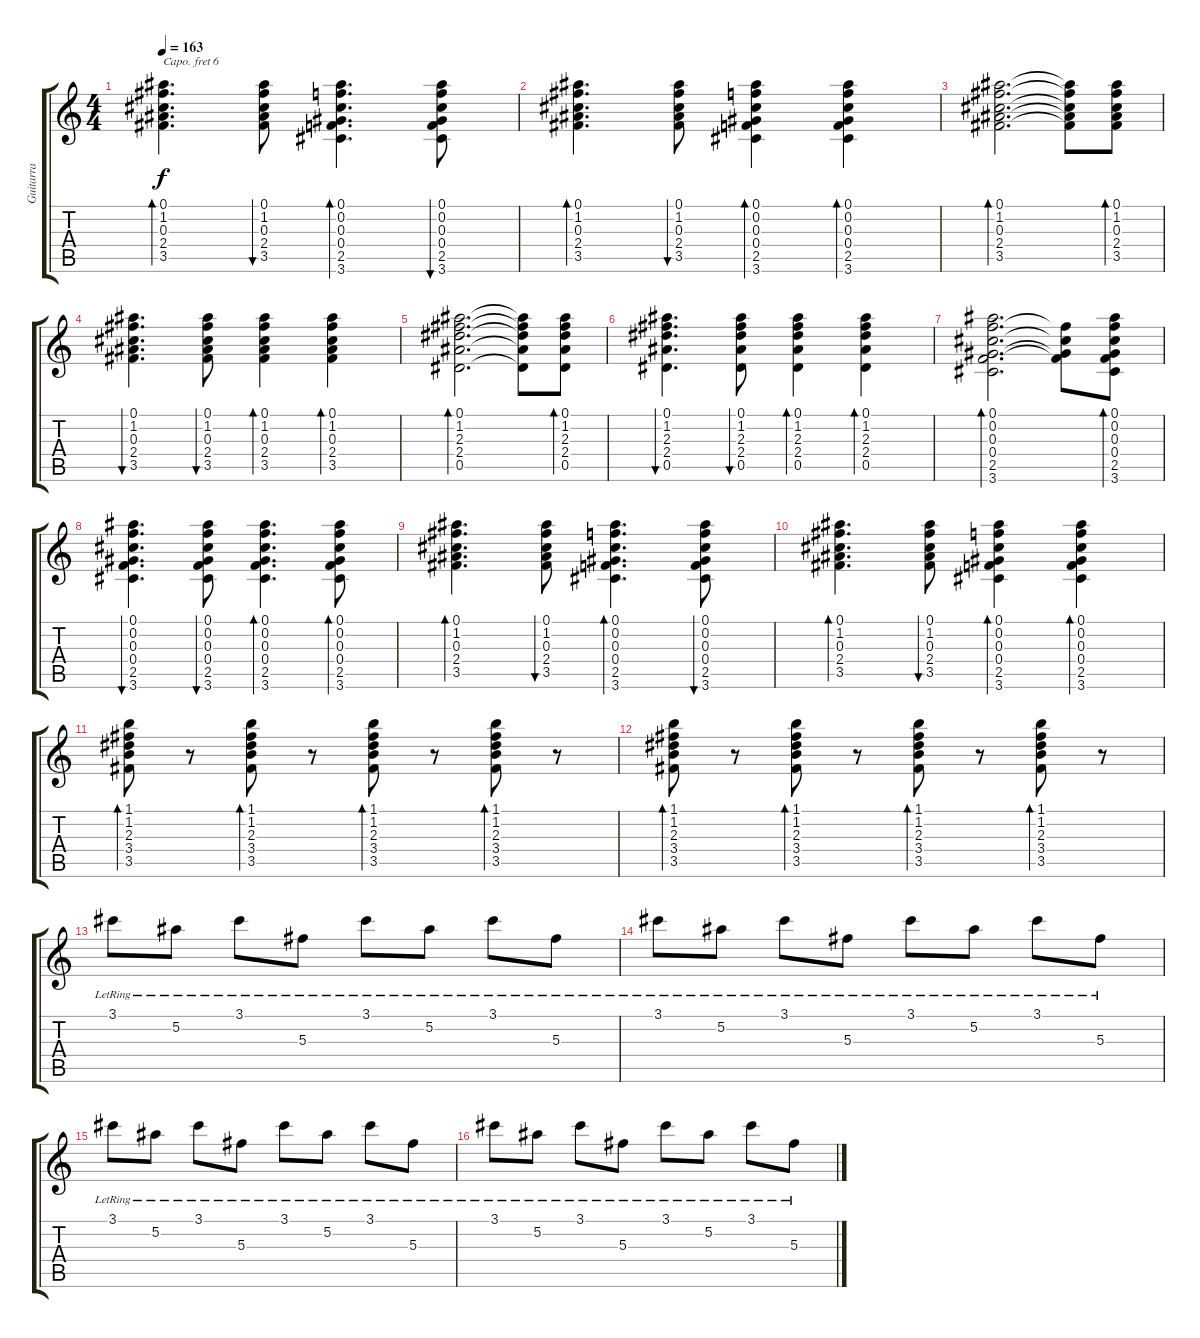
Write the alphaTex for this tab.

\track ("Guitarra" "Guitarra") {instrument acousticguitarsteel}
\staff {score tabs}
\capo 6
\tuning (E4 B3 G3 D3 A2 E2) {hide}
\ts (4 4)
\tempo 163
\clef g2
\ks c
(0.1 1.2 0.3 2.4 3.5).4{d bd 30 dy f} (0.1 1.2 0.3 2.4 3.5).8{bu 30} (0.1 0.2 0.3 0.4 2.5 3.6).4{d bd 30} (0.1 0.2 0.3 0.4 2.5 3.6).8{bu 30} |
(0.1 1.2 0.3 2.4 3.5).4{d bd 30} (0.1 1.2 0.3 2.4 3.5).8{bu 30} (0.1 0.2 0.3 0.4 2.5 3.6).4{bd 30} (0.1 0.2 0.3 0.4 2.5 3.6).4{bd 30} |
(0.1 1.2 0.3 2.4 3.5).2{d bd 30} (0.1{t} 1.2{t} 0.3{t} 2.4{t} 3.5{t}).8 (0.1 1.2 0.3 2.4 3.5).8{bd 30} |
(0.1 1.2 0.3 2.4 3.5).4{d bu 30} (0.1 1.2 0.3 2.4 3.5).8{bu 30} (0.1 1.2 0.3 2.4 3.5).4{bd 30} (0.1 1.2 0.3 2.4 3.5).4{bd 30} |
(0.1 1.2 2.3 2.4 0.5).2{d bd 30} (0.1{t} 1.2{t} 2.3{t} 2.4{t} 0.5{t}).8 (0.1 1.2 2.3 2.4 0.5).8{bd 30} |
(0.1 1.2 2.3 2.4 0.5).4{d bu 30} (0.1 1.2 2.3 2.4 0.5).8{bu 30} (0.1 1.2 2.3 2.4 0.5).4{bd 30} (0.1 1.2 2.3 2.4 0.5).4{bd 30} |
(0.1 0.2 0.3 0.4 2.5 3.6).2{d bd 30} (0.2{t} 0.3{t} 0.4{t} 2.5{t}).8 (0.1 0.2 0.3 0.4 2.5 3.6).8{bd 30} |
(0.1 0.2 0.3 0.4 2.5 3.6).4{d bu 30} (0.1 0.2 0.3 0.4 2.5 3.6).8{bu 30} (0.1 0.2 0.3 0.4 2.5 3.6).4{d bd 30} (0.1 0.2 0.3 0.4 2.5 3.6).8{bd 30} |
(0.1 1.2 0.3 2.4 3.5).4{d bd 30} (0.1 1.2 0.3 2.4 3.5).8{bu 30} (0.1 0.2 0.3 0.4 2.5 3.6).4{d bd 30} (0.1 0.2 0.3 0.4 2.5 3.6).8{bu 30} |
(0.1 1.2 0.3 2.4 3.5).4{d bd 30} (0.1 1.2 0.3 2.4 3.5).8{bu 30} (0.1 0.2 0.3 0.4 2.5 3.6).4{bd 30} (0.1 0.2 0.3 0.4 2.5 3.6).4{bd 30} |
(1.1 1.2 2.3 3.4 3.5).8{bd 30} r.8 (1.1 1.2 2.3 3.4 3.5).8{bd 30} r.8 (1.1 1.2 2.3 3.4 3.5).8{bd 30} r.8 (1.1 1.2 2.3 3.4 3.5).8{bd 30} r.8 |
(1.1 1.2 2.3 3.4 3.5).8{bd 30} r.8 (1.1 1.2 2.3 3.4 3.5).8{bd 30} r.8 (1.1 1.2 2.3 3.4 3.5).8{bd 30} r.8 (1.1 1.2 2.3 3.4 3.5).8{bd 30} r.8 |
3.1{lr}.8 5.2{lr}.8 3.1{lr}.8 5.3{lr}.8 3.1{lr}.8 5.2{lr}.8 3.1{lr}.8 5.3{lr}.8 |
3.1{lr}.8 5.2{lr}.8 3.1{lr}.8 5.3{lr}.8 3.1{lr}.8 5.2{lr}.8 3.1{lr}.8 5.3{lr}.8 |
3.1{lr}.8 5.2{lr}.8 3.1{lr}.8 5.3{lr}.8 3.1{lr}.8 5.2{lr}.8 3.1{lr}.8 5.3{lr}.8 |
3.1{lr}.8 5.2{lr}.8 3.1{lr}.8 5.3{lr}.8 3.1{lr}.8 5.2{lr}.8 3.1{lr}.8 5.3{lr}.8
